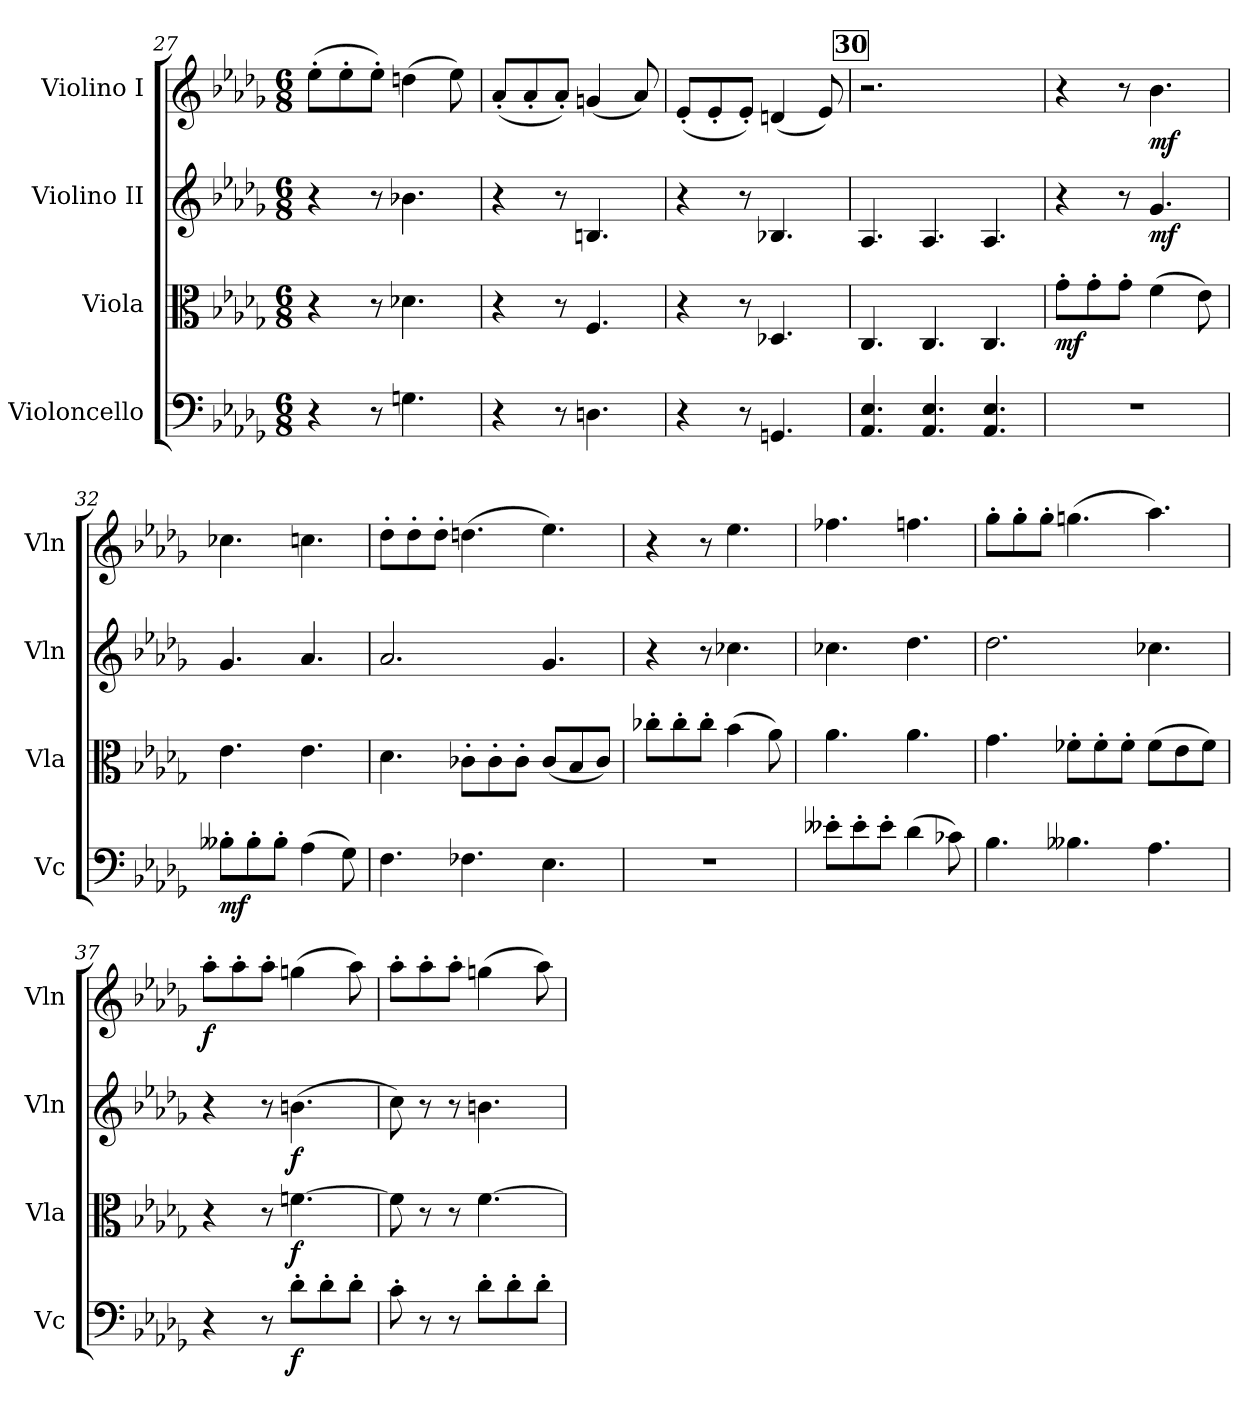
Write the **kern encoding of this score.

**kern	**dynam	**kern	**dynam	**kern	**dynam	**kern	**dynam
*part4	*part4	*part3	*part3	*part2	*part2	*part1	*part1
*staff4	*staff4	*staff3	*staff3	*staff2	*staff2	*staff1	*staff1
*I"Violoncello	*	*I"Viola	*	*I"Violino II	*	*I"Violino I	*
*I'Vc	*	*I'Vla	*	*I'Vln	*	*I'Vln	*
*clefF4	*	*clefC3	*	*clefG2	*	*clefG2	*
*k[b-e-a-d-g-]	*	*k[b-e-a-d-g-]	*	*k[b-e-a-d-g-]	*	*k[b-e-a-d-g-]	*
*M6/8	*	*M6/8	*	*M6/8	*	*M6/8	*
=27	=27	=27	=27	=27	=27	=27	=27
4r	.	4r	.	4r	.	(>8ee-'\L	.
.	.	.	.	.	.	8ee-'\	.
8r	.	8r	.	8r	.	8ee-'\J)	.
4.Gn\	.	4.d-X\	.	4.b-X\	.	(>4ddn\	.
.	.	.	.	.	.	8ee-\)	.
=28	=28	=28	=28	=28	=28	=28	=28
4r	.	4r	.	4r	.	(<8a-'/L	.
.	.	.	.	.	.	8a-'/	.
8r	.	8r	.	8r	.	8a-'/J)	.
4.Dn\	.	4.F/	.	4.Bn/	.	(<4gn/	.
.	.	.	.	.	.	8a-/)	.
=29	=29	=29	=29	=29	=29	=29	=29
4r	.	4r	.	4r	.	(<8e-'/L	.
.	.	.	.	.	.	8e-'/	.
8r	.	8r	.	8r	.	8e-'/J)	.
4.GGn/	.	4.D-X/	.	4.B-X/	.	(<4dn/	.
.	.	.	.	.	.	8e-/)	.
!!LO:REH:place=s1:a:B:fs=14:t=30
=30	=30	=30	=30	=30	=30	=30	=30
4.AA-/ 4.E-/	.	4.C/	.	4.A-/	.	2.r	.
4.AA-/ 4.E-/	.	4.C/	.	4.A-/	.	.	.
4.AA-/ 4.E-/	.	4.C/	.	4.A-/	.	4.ryy	.
=31	=31	=31	=31	=31	=31	=31	=31
!	!	!	!LO:DY:b	!	!	!	!
2.r	.	8g-'\L	mf	4r	.	4r	.
.	.	8g-'\	.	.	.	.	.
.	.	8g-'\J	.	8r	.	8r	.
!	!	!	!	!	!LO:DY:b	!	!LO:DY:b
.	.	(>4f\	.	4.g-/	mf	4.b-\	mf
.	.	8e-\)	.	.	.	.	.
!!LO:LB:g=z
=32	=32	=32	=32	=32	=32	=32	=32
!	!LO:DY:b	!	!	!	!	!	!
8B--X'\L	mf	4.e-\	.	4.g-/	.	4.cc-X\	.
8B--'\	.	.	.	.	.	.	.
8B--'\J	.	.	.	.	.	.	.
(>4A-\	.	4.e-\	.	4.a-/	.	4.ccn\	.
8G-\)	.	.	.	.	.	.	.
=33	=33	=33	=33	=33	=33	=33	=33
4.F\	.	4.d-\	.	2.a-/	.	8dd-'\L	.
.	.	.	.	.	.	8dd-'\	.
.	.	.	.	.	.	8dd-'\J	.
4.F-X\	.	8c-X'\L	.	.	.	(>4.ddn\	.
.	.	8c-'\	.	.	.	.	.
.	.	8c-'\J	.	.	.	.	.
4.E-\	.	(<8c-/L	.	4.g-/	.	4.ee-\)	.
.	.	8B-/	.	.	.	.	.
.	.	8c-/J)	.	.	.	.	.
=34	=34	=34	=34	=34	=34	=34	=34
2.r	.	8cc-X'\L	.	4r	.	4r	.
.	.	8cc-'\	.	.	.	.	.
.	.	8cc-'\J	.	8r	.	8r	.
.	.	(>4b-\	.	4.cc-X\	.	4.ee-\	.
.	.	8a-\)	.	.	.	.	.
=35	=35	=35	=35	=35	=35	=35	=35
8e--X'\L	.	4.a-\	.	4.cc-X\	.	4.ff-X\	.
8e--'\	.	.	.	.	.	.	.
8e--'\J	.	.	.	.	.	.	.
(>4d-\	.	4.a-\	.	4.dd-\	.	4.ffn\	.
8c-X\)	.	.	.	.	.	.	.
=36	=36	=36	=36	=36	=36	=36	=36
4.B-\	.	4.g-\	.	2.dd-\	.	8gg-'\L	.
.	.	.	.	.	.	8gg-'\	.
.	.	.	.	.	.	8gg-'\J	.
4.B--X\	.	8f-X'\L	.	.	.	(>4.ggn\	.
.	.	8f-'\	.	.	.	.	.
.	.	8f-'\J	.	.	.	.	.
4.A-\	.	(>8f-\L	.	4.cc-X\	.	4.aa-\)	.
.	.	8e-\	.	.	.	.	.
.	.	8f-\J)	.	.	.	.	.
=37	=37	=37	=37	=37	=37	=37	=37
!	!	!	!	!	!	!	!LO:DY:b
4r	.	4r	.	4r	.	8aa-'\L	f
.	.	.	.	.	.	8aa-'\	.
8r	.	8r	.	8r	.	8aa-'\J	.
!	!LO:DY:b	!	!LO:DY:b	!	!LO:DY:b	!	!
8d-'\L	f	[4.fn\	f	(>4.bn\	f	(>4ggn\	.
8d-'\	.	.	.	.	.	.	.
8d-'\J	.	.	.	.	.	8aa-\)	.
=38	=38	=38	=38	=38	=38	=38	=38
8c'\	.	8f\]	.	8cc\)	.	8aa-'\L	.
8r	.	8r	.	8r	.	8aa-'\	.
8r	.	8r	.	8r	.	8aa-'\J	.
8d-'\L	.	[4.f\	.	4.bn\	.	(>4ggn\	.
8d-'\	.	.	.	.	.	.	.
8d-'\J	.	.	.	.	.	8aa-\)	.
=	=	=	=	=	=	=	=
*-	*-	*-	*-	*-	*-	*-	*-
